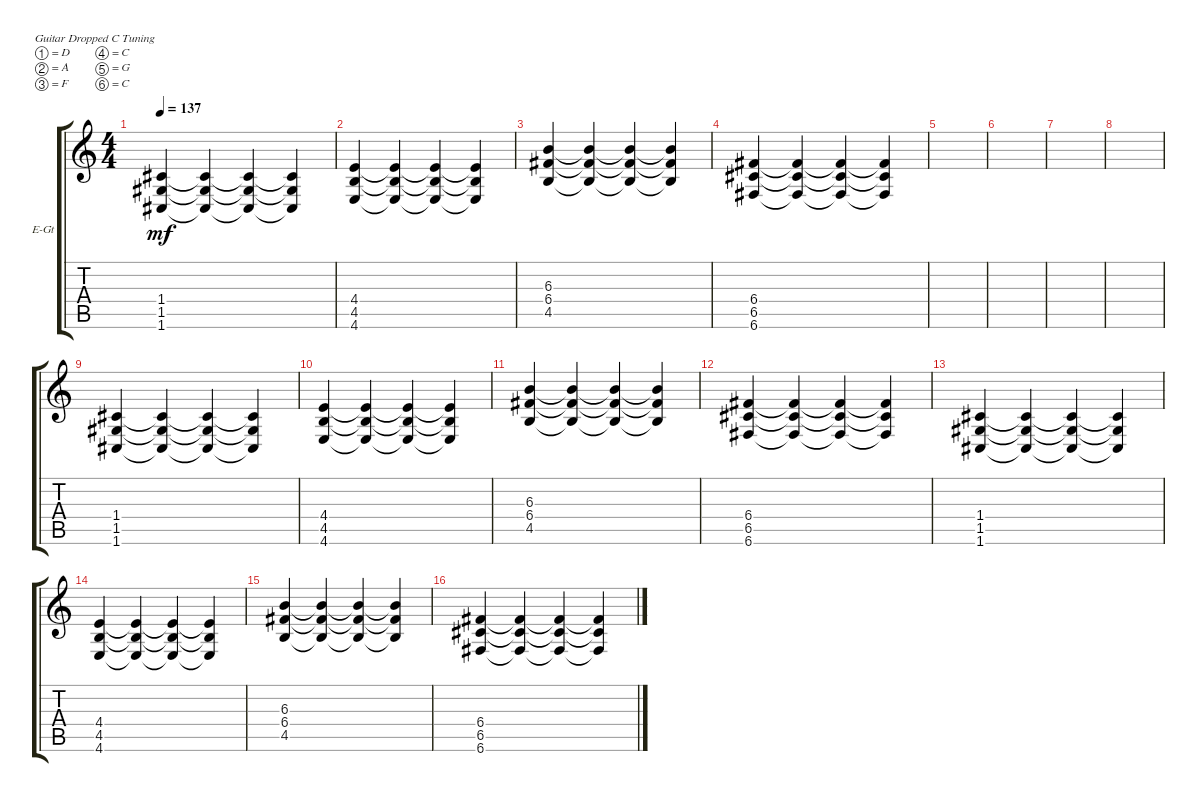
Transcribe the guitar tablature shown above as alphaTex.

\defaultSystemsLayout 4
\bracketExtendMode groupsimilarinstruments
\firstSystemTrackNameOrientation horizontal
\otherSystemsTrackNameOrientation horizontal
\track ("Electric Guitar" "E-Gt") {instrument overdrivenguitar}
\staff {score tabs}
\tuning (D4 A3 F3 C3 G2 C2)
\ts (4 4)
\tempo 137
\clef g2
\scale
0.333333
\ks c
(1.6 1.5 1.4).4{dy mf} (1.4{t} 1.5{t} 1.6{t}).4 (1.6{t} 1.5{t} 1.4{t}).4 (1.4{t} 1.5{t} 1.6{t}).4 |
\scale
0.333333 (4.6 4.5 4.4).4 (4.5{t} 4.4{t} 4.6{t}).4 (4.6{t} 4.5{t} 4.4{t}).4 (4.4{t} 4.5{t} 4.6{t}).4 |
\scale
0.333333 (4.5 6.4 6.3).4 (4.5{t} 6.4{t} 6.3{t}).4 (6.3{t} 6.4{t} 4.5{t}).4 (6.3{t} 6.4{t} 4.5{t}).4 |
\scale
0.333333 (6.6 6.5 6.4).4 (6.5{t} 6.4{t} 6.6{t}).4 (6.5{t} 6.4{t} 6.6{t}).4 (6.5{t} 6.4{t} 6.6{t}).4 |
\scale
0.333333 |
\scale
0.333333 |
\scale
0.333333 |
\scale
0.333333 |
\scale
0.373737 (1.6 1.5 1.4).4 (1.4{t} 1.5{t} 1.6{t}).4 (1.6{t} 1.5{t} 1.4{t}).4 (1.4{t} 1.5{t} 1.6{t}).4 |
\scale
0.313131 (4.6 4.5 4.4).4 (4.5{t} 4.4{t} 4.6{t}).4 (4.6{t} 4.5{t} 4.4{t}).4 (4.4{t} 4.5{t} 4.6{t}).4 |
\scale
0.313131 (4.5 6.4 6.3).4 (4.5{t} 6.4{t} 6.3{t}).4 (6.3{t} 6.4{t} 4.5{t}).4 (6.3{t} 6.4{t} 4.5{t}).4 |
\scale
0.354167 (6.6 6.5 6.4).4 (6.5{t} 6.4{t} 6.6{t}).4 (6.5{t} 6.4{t} 6.6{t}).4 (6.5{t} 6.4{t} 6.6{t}).4 |
\scale
0.322917 (1.6 1.5 1.4).4 (1.4{t} 1.5{t} 1.6{t}).4 (1.6{t} 1.5{t} 1.4{t}).4 (1.4{t} 1.5{t} 1.6{t}).4 |
\scale
0.322917 (4.6 4.5 4.4).4 (4.5{t} 4.4{t} 4.6{t}).4 (4.6{t} 4.5{t} 4.4{t}).4 (4.4{t} 4.5{t} 4.6{t}).4 |
\scale
0.333333 (4.5 6.4 6.3).4 (4.5{t} 6.4{t} 6.3{t}).4 (6.3{t} 6.4{t} 4.5{t}).4 (6.3{t} 6.4{t} 4.5{t}).4 |
\scale
0.333333 (6.6 6.5 6.4).4 (6.5{t} 6.4{t} 6.6{t}).4 (6.5{t} 6.4{t} 6.6{t}).4 (6.5{t} 6.4{t} 6.6{t}).4
